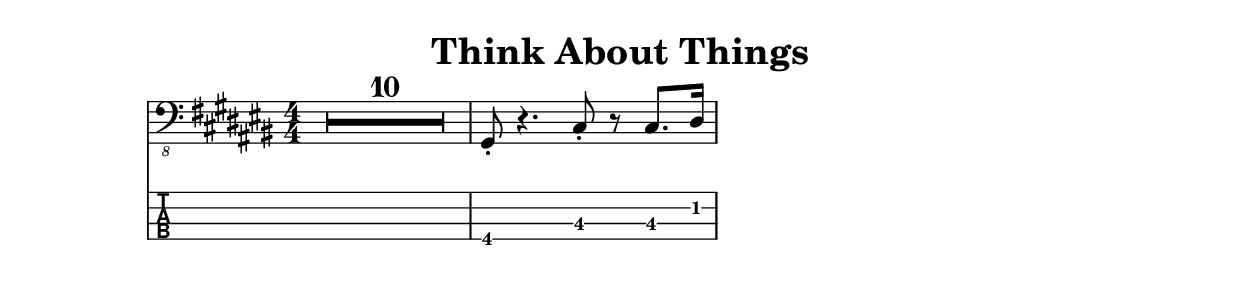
\version "2.20.0"

\header {
  title = "Think About Things"
}

% As transcribed by Martin Malenfant
% (https://www.youtube.com/watch?v=rajWC9Y1mdY, https://www.patreon.com/darthmart)

music = \relative {
  \override MultiMeasureRest.expand-limit = #3
  \key cis \major
  \numericTimeSignature
  \time 4/4
  \compressFullBarRests
  R1*10 |
  gis,,8-. r4. cis8-. r8 cis8. dis16 |
}

\score {
  <<
    \new Staff \with {midiInstrument = #"electric bass (finger)"} {
      \clef "bass_8"
      \music
    }

    \new TabStaff \with {
      stringTunings = #bass-tuning
    } {
      % \tabFullNotation
      \clef moderntab
      \music
    }
  >>
%   \midi {
%     \tempo 4 = 118
%   }
}

\header {
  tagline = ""  % removed
}
